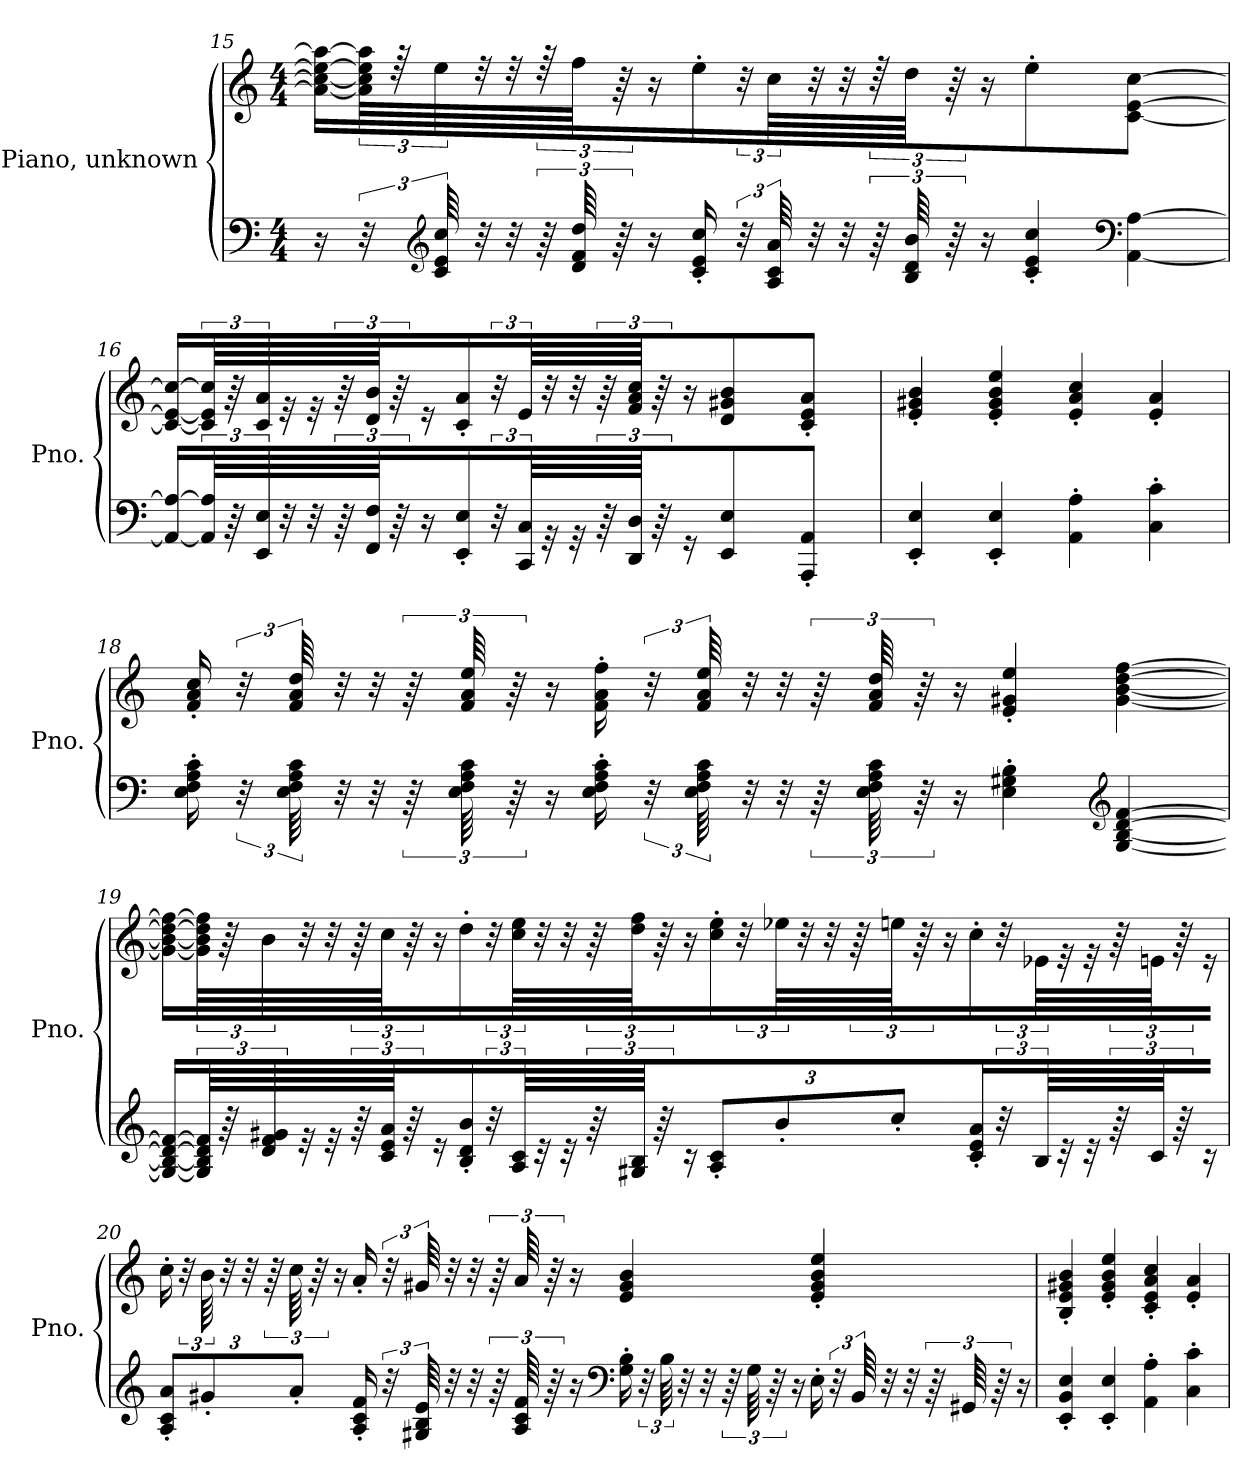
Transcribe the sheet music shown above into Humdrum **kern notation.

**kern	**kern
*part1	*part1
*staff2	*staff1
*I"Piano, unknown	*
*I'Pno.	*
!!LO:LB:g=z
*clefF4	*clefG2
*k[]	*k[]
*M4/4	*M4/4
=15	=15
16r	16a\_ 16cc\_ 16ee\_ 16aa\_LL
48r	96a\] 96cc\] 96ee\] 96aa\]JJkk
.	96r
*clefG2	*
96c/ 96e/ 96cc/	96ee\
32r	32r
32r	32r
96r	96r
96d/ 96f/ 96dd/	96ff\
96r	96r
16r	16r
16c/' 16e/' 16cc/'	16ee'\
48r	48r
96A/ 96c/ 96a/	96cc\
32r	32r
32r	32r
96r	96r
96B/ 96d/ 96b/	96dd\
96r	96r
16r	16r
4c/' 4e/' 4cc/'	4ee'\
*clefF4	*
[4AA\ [4A\	[4c/ [4e/ [4cc/
!!LO:LB:g=z
=16	=16
16AA\_ 16A\_LL	16c/_ 16e/_ 16cc/_LL
96AA\] 96A\]JJkk	96c/] 96e/] 96cc/]JJkk
96r	96r
96EE/ 96E/	96c/ 96a/
32r	32r
32r	32r
96r	96r
96FF/ 96F/	96d/ 96b/
96r	96r
16r	16r
16EE/' 16E/'	16c/' 16a/'
48r	48r
96CC/ 96C/	96e/
32r	32r
32r	32r
96r	96r
96DD/ 96D/	96f/ 96a/ 96cc/
96r	96r
16r	16r
4EE/ 4E/	4d/ 4g#X/ 4b/
4AAA/' 4AA/'	4c/' 4e/' 4a/'
=17	=17
4EE/' 4E/'	4e/' 4g#X/' 4b/'
4EE/' 4E/'	4e/' 4g#/' 4b/' 4ee/'
4AA\' 4A\'	4e/' 4a/' 4cc/'
4C\' 4c\'	4e/' 4a/'
!!LO:PB:g=z
=18	=18
16E\' 16F\' 16A\' 16c\'	16f/' 16a/' 16cc/'
48r	48r
96E\ 96F\ 96A\ 96c\	96f/ 96a/ 96dd/
32r	32r
32r	32r
96r	96r
96E\ 96F\ 96A\ 96c\	96f/ 96a/ 96ee/
96r	96r
16r	16r
16E\' 16F\' 16A\' 16c\'	16f\' 16a\' 16ff\'
48r	48r
96E\ 96F\ 96A\ 96c\	96f/ 96a/ 96ee/
32r	32r
32r	32r
96r	96r
96E\ 96F\ 96A\ 96c\	96f/ 96a/ 96dd/
96r	96r
16r	16r
4E\' 4G#X\' 4B\'	4e/' 4g#X/' 4ee/'
*clefG2	*
[4G#/ [4B/ [4d/ [4f/	[4g#\ [4b\ [4dd\ [4ff\
!!LO:LB:g=z
=19	=19
16G#/_ 16B/_ 16d/_ 16f/_LL	16g#\_ 16b\_ 16dd\_ 16ff\_LL
96G#/] 96B/] 96d/] 96f/]JJkk	96g#\] 96b\] 96dd\] 96ff\]JJkk
96r	96r
96d/ 96f/ 96g#X/	96b\
32r	32r
32r	32r
96r	96r
96c/ 96e/ 96a/	96cc\
96r	96r
16r	16r
16B/' 16d/' 16b/'	16dd'\
48r	48r
96A/ 96c/	96cc\ 96ee\
32r	32r
32r	32r
96r	96r
96G#X/ 96B/	96dd\ 96ff\
96r	96r
16r	16r
*Xbrackettup	*
12A/' 12c/'L	16cc\' 16ee\'
.	48r
12b'/	96ee-X\
.	32r
.	32r
.	96r
12cc'/J	96een\
.	96r
.	16r
16c/' 16e/' 16a/'	16cc'\
*brackettup	*
48r	48r
96B/	96e-X/
32r	32r
32r	32r
96r	96r
96c/	96en/
96r	96r
16r	16r
!!LO:LB:g=z
=20	=20
*Xbrackettup	*
12A/' 12c/' 12a/'L	16cc'\
.	48r
12g#X'/	96b\
.	32r
.	32r
.	96r
12a'/J	96cc\
.	96r
.	16r
16A/' 16c/' 16f/'	16a'/
*brackettup	*
48r	48r
96G#X/ 96B/ 96e/	96g#X/
32r	32r
32r	32r
96r	96r
96A/ 96c/ 96f/	96a/
96r	96r
16r	16r
*clefF4	*
16G#\' 16B\'	4e/ 4g#/ 4b/
48r	.
96B\	.
32r	.
32r	.
96r	.
96G#\	.
96r	.
16r	.
16E'\	4e/' 4g#/' 4b/' 4ee/'
48r	.
96BB/	.
32r	.
32r	.
96r	.
96GG#X/	.
96r	.
16r	.
!!LO:LB:g=z
=21	=21
4EE/' 4BB/' 4E/'	4B/' 4e/' 4g#X/' 4b/'
4EE/' 4E/'	4e/' 4g#/' 4b/' 4ee/'
4AA\' 4A\'	4c/' 4e/' 4a/' 4cc/'
4C\' 4c\'	4e/' 4a/'
=	=
*-	*-
